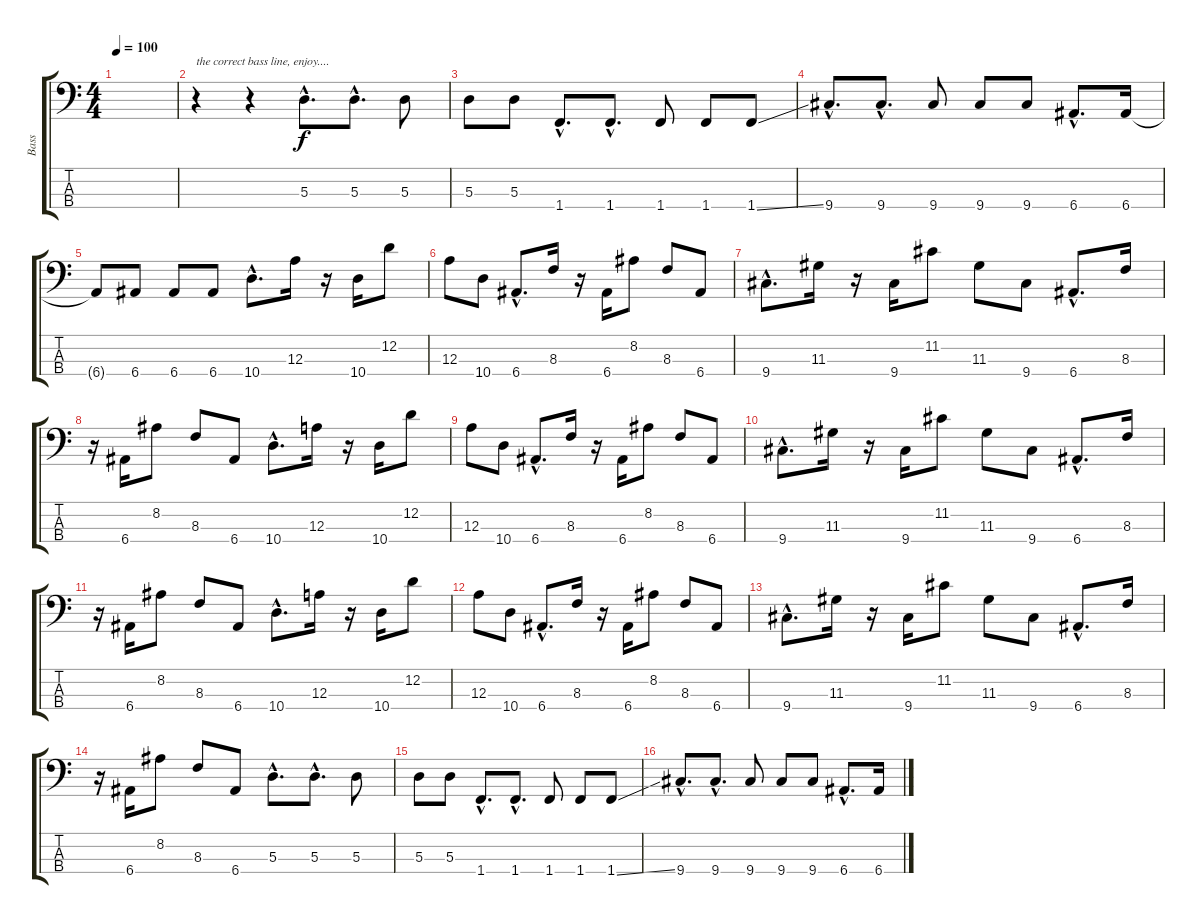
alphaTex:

\track ("Bass" "Bass") {instrument electricbassfinger}
\staff {score tabs}
\tuning (G2 D2 A1 E1) {hide}
\ts (4 4)
\tempo 100
\clef f4
\ks c
|
r.4{txt "the correct bass line, enjoy...."} r.4 5.3{hac}.8{d} 5.3{hac}.8{d} 5.3.8 |
5.3.8 5.3.8 1.4{hac}.8{d} 1.4{hac}.8{d} 1.4.8 1.4.8 1.4{ss}.8 |
9.4{hac}.8{d} 9.4{hac}.8{d} 9.4.8 9.4.8 9.4.8 6.4{hac}.8{d} 6.4.16 |
6.4{t}.8 6.4.8 6.4.8 6.4.8 10.4{hac}.8{d} 12.3.16 r.16 10.4.16 12.2.8 |
12.3.8 10.4.8 6.4{hac}.8{d} 8.3.16 r.16 6.4.16 8.2.8 8.3.8 6.4.8 |
9.4{hac}.8{d} 11.3.16 r.16 9.4.16 11.2.8 11.3.8 9.4.8 6.4{hac}.8{d} 8.3.16 |
r.16 6.4.16 8.2.8 8.3.8 6.4.8 10.4{hac}.8{d} 12.3.16 r.16 10.4.16 12.2.8 |
12.3.8 10.4.8 6.4{hac}.8{d} 8.3.16 r.16 6.4.16 8.2.8 8.3.8 6.4.8 |
9.4{hac}.8{d} 11.3.16 r.16 9.4.16 11.2.8 11.3.8 9.4.8 6.4{hac}.8{d} 8.3.16 |
r.16 6.4.16 8.2.8 8.3.8 6.4.8 10.4{hac}.8{d} 12.3.16 r.16 10.4.16 12.2.8 |
12.3.8 10.4.8 6.4{hac}.8{d} 8.3.16 r.16 6.4.16 8.2.8 8.3.8 6.4.8 |
9.4{hac}.8{d} 11.3.16 r.16 9.4.16 11.2.8 11.3.8 9.4.8 6.4{hac}.8{d} 8.3.16 |
r.16 6.4.16 8.2.8 8.3.8 6.4.8 5.3{hac}.8{d} 5.3{hac}.8{d} 5.3.8 |
5.3.8 5.3.8 1.4{hac}.8{d} 1.4{hac}.8{d} 1.4.8 1.4.8 1.4{ss}.8 |
9.4{hac}.8{d} 9.4{hac}.8{d} 9.4.8 9.4.8 9.4.8 6.4{hac}.8{d} 6.4.16
